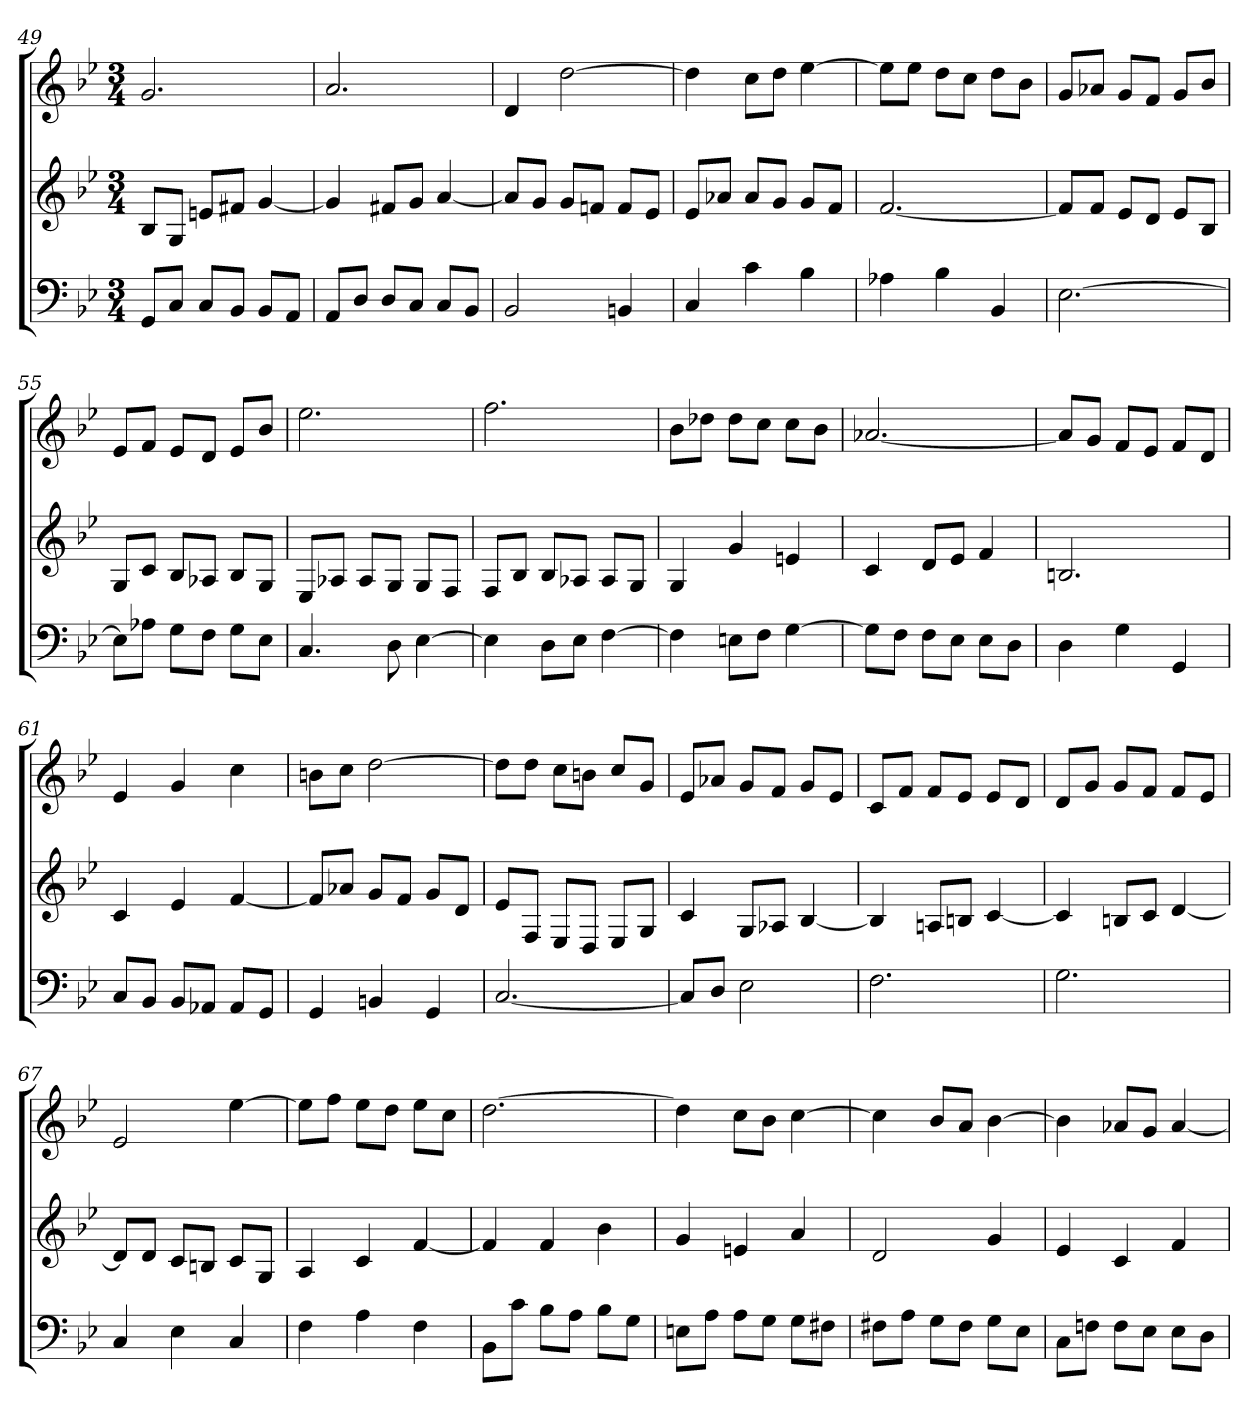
**kern	**kern	**kern
*part3	*part2	*part1
*staff3	*staff2	*staff1
*clefF4	*clefG2	*clefG2
*k[b-e-]	*k[b-e-]	*k[b-e-]
*B-:	*B-:	*B-:
*M3/4	*M3/4	*M3/4
=49	=49	=49
8GG/L	8B-/L	2.g
8C/J	8G/J	.
8C/L	8en/L	.
8BB-/J	8f#X/J	.
8BB-/L	[4g	.
8AA/J	.	.
=50	=50	=50
8AA/L	4g]	2.a
8D/J	.	.
8D/L	8f#X/L	.
8C/J	8g/J	.
8C/L	[4a	.
8BB-/J	.	.
=51	=51	=51
2BB-	8a/L]	4d
.	8g/J	.
.	8g/L	[2dd
.	8fn/J	.
4BBn	8f/L	.
.	8e-/J	.
=52	=52	=52
4C	8e-/L	4dd]
.	8a-X/J	.
4c	8a-/L	8cc\L
.	8g/J	8dd\J
4B-	8g/L	[4ee-
.	8f/J	.
=53	=53	=53
4A-X	[2.f	8ee-\L]
.	.	8ee-\J
4B-	.	8dd\L
.	.	8cc\J
4BB-	.	8dd\L
.	.	8b-\J
=54	=54	=54
[2.E-	8f/L]	8g/L
.	8f/J	8a-X/J
.	8e-/L	8g/L
.	8d/J	8f/J
.	8e-/L	8g/L
.	8B-/J	8b-/J
=55	=55	=55
8E-\L]	8G/L	8e-/L
8A-X\J	8c/J	8f/J
8G\L	8B-/L	8e-/L
8F\J	8A-X/J	8d/J
8G\L	8B-/L	8e-/L
8E-\J	8G/J	8b-/J
=56	=56	=56
4.C	8E-/L	2.ee-
.	8A-X/J	.
.	8A-/L	.
8D	8G/J	.
[4E-	8G/L	.
.	8F/J	.
=57	=57	=57
4E-]	8F/L	2.ff
.	8B-/J	.
8D\L	8B-/L	.
8E-\J	8A-X/J	.
[4F	8A-/L	.
.	8G/J	.
=58	=58	=58
4F]	4G	8b-\L
.	.	8dd-X\J
8En\L	4g	8dd-\L
8F\J	.	8cc\J
[4G	4en	8cc\L
.	.	8b-\J
=59	=59	=59
8G\L]	4c	[2.a-X
8F\J	.	.
8F\L	8d/L	.
8E-\J	8e-/J	.
8E-\L	4f	.
8D\J	.	.
=60	=60	=60
4D	2.Bn	8a-/L]
.	.	8g/J
4G	.	8f/L
.	.	8e-/J
4GG	.	8f/L
.	.	8d/J
=61	=61	=61
8C/L	4c	4e-
8BB-/J	.	.
8BB-/L	4e-	4g
8AA-X/J	.	.
8AA-/L	[4f	4cc
8GG/J	.	.
=62	=62	=62
4GG	8f/L]	8bn\L
.	8a-X/J	8cc\J
4BBn	8g/L	[2dd
.	8f/J	.
4GG	8g/L	.
.	8d/J	.
=63	=63	=63
[2.C	8e-/L	8dd\L]
.	8F/J	8dd\J
.	8E-/L	8cc\L
.	8D/J	8bn\J
.	8E-/L	8cc/L
.	8G/J	8g/J
=64	=64	=64
8C/L]	4c	8e-/L
8D/J	.	8a-X/J
2E-	8G/L	8g/L
.	8A-X/J	8f/J
.	[4B-	8g/L
.	.	8e-/J
=65	=65	=65
2.F	4B-]	8c/L
.	.	8f/J
.	8An/L	8f/L
.	8Bn/J	8e-/J
.	[4c	8e-/L
.	.	8d/J
=66	=66	=66
2.G	4c]	8d/L
.	.	8g/J
.	8Bn/L	8g/L
.	8c/J	8f/J
.	[4d	8f/L
.	.	8e-/J
=67	=67	=67
4C	8d/L]	2e-
.	8d/J	.
4E-	8c/L	.
.	8Bn/J	.
4C	8c/L	[4ee-
.	8G/J	.
=68	=68	=68
4F	4A	8ee-\L]
.	.	8ff\J
4A	4c	8ee-\L
.	.	8dd\J
4F	[4f	8ee-\L
.	.	8cc\J
=69	=69	=69
8BB-\L	4f]	[2.dd
8c\J	.	.
8B-\L	4f	.
8A\J	.	.
8B-\L	4b-	.
8G\J	.	.
=70	=70	=70
8En\L	4g	4dd]
8A\J	.	.
8A\L	4en	8cc\L
8G\J	.	8b-\J
8G\L	4a	[4cc
8F#X\J	.	.
=71	=71	=71
8F#X\L	2d	4cc]
8A\J	.	.
8G\L	.	8b-/L
8F#\J	.	8a/J
8G\L	4g	[4b-
8E-\J	.	.
=72	=72	=72
8C\L	4e-	4b-]
8Fn\J	.	.
8F\L	4c	8a-X/L
8E-\J	.	8g/J
8E-\L	4f	[4a-
8D\J	.	.
=	=	=
*-	*-	*-
